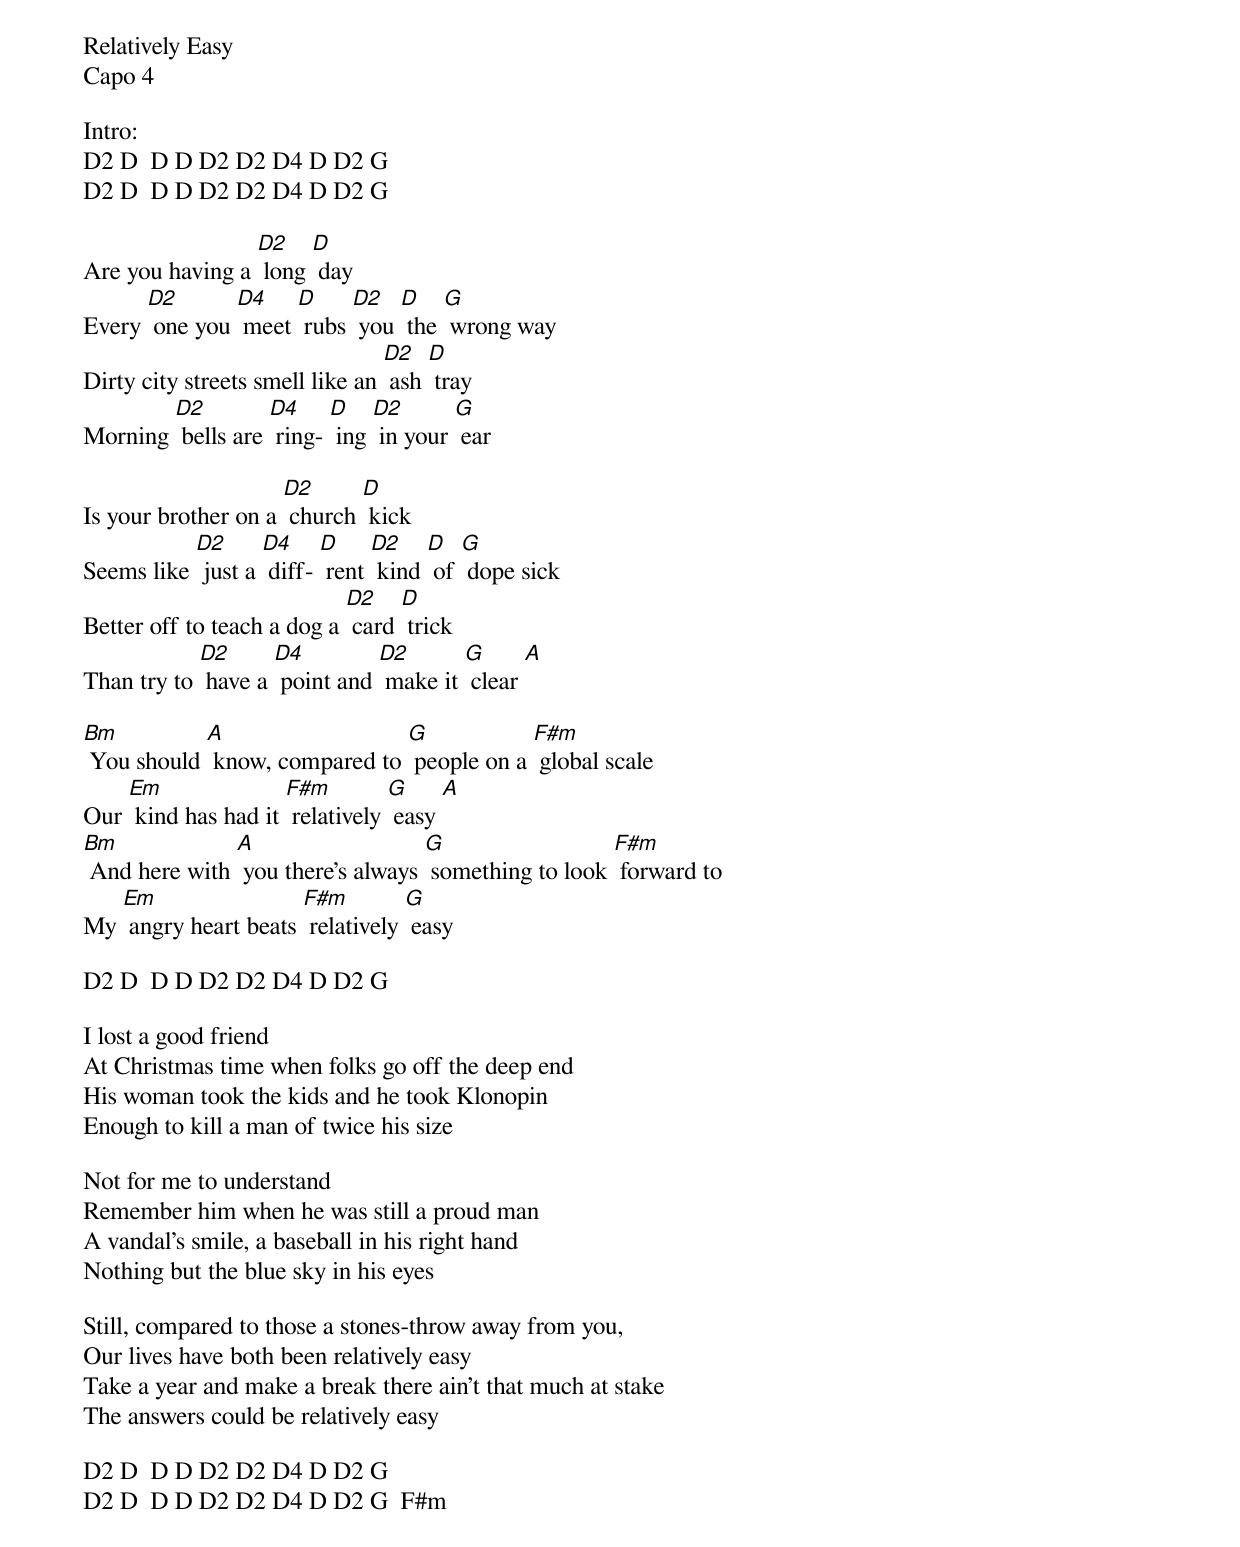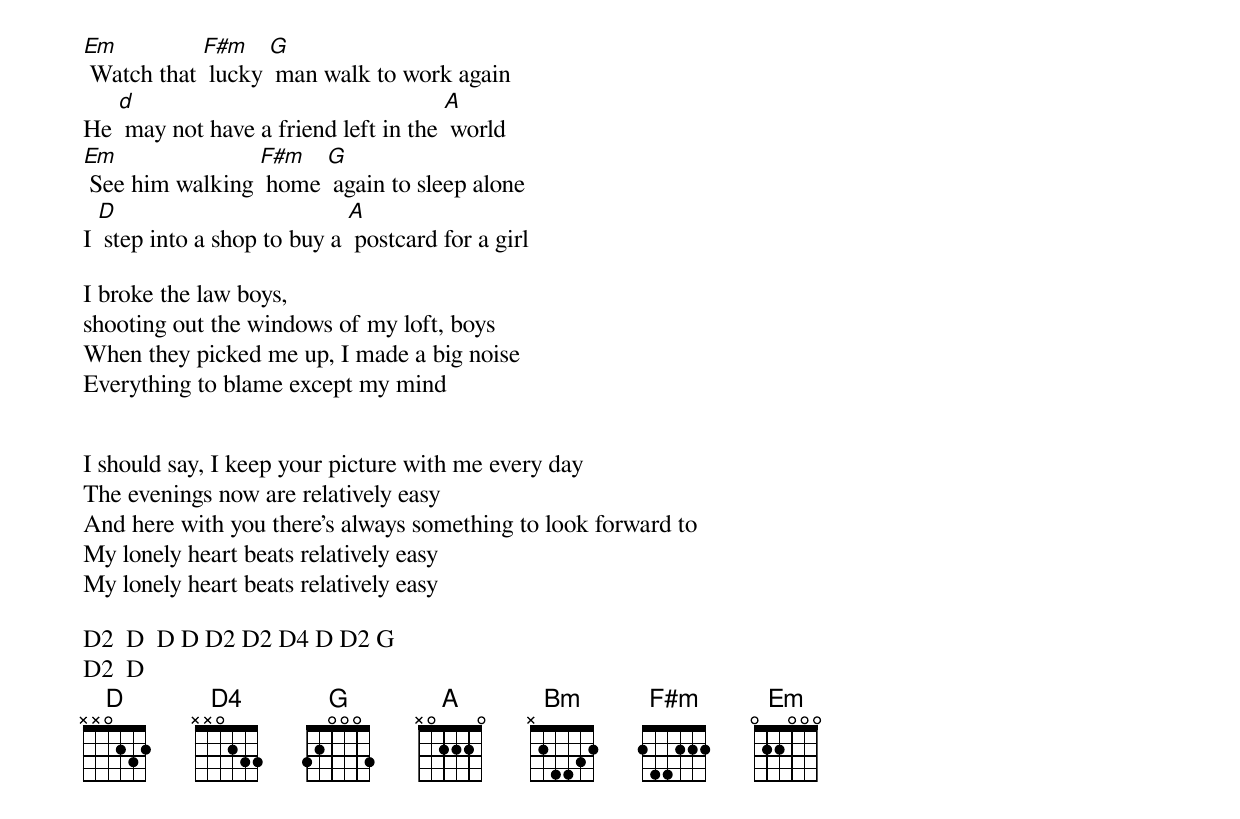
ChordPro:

Relatively Easy
Capo 4

Intro:
D2 D  D D D2 D2 D4 D D2 G
D2 D  D D D2 D2 D4 D D2 G

Are you having a [D2] long [D] day
Every [D2] one you [D4] meet [D] rubs [D2] you [D] the [G] wrong way
Dirty city streets smell like an [D2] ash [D] tray
Morning [D2] bells are [D4] ring- [D] ing [D2] in your [G] ear

Is your brother on a [D2] church [D] kick
Seems like [D2] just a [D4] diff- [D] rent [D2] kind [D] of [G] dope sick
Better off to teach a dog a [D2] card [D] trick
Than try to [D2] have a [D4] point and [D2] make it [G] clear [A]

[Bm] You should [A] know, compared to [G] people on a [F#m] global scale
Our [Em] kind has had it [F#m] relatively [G] easy [A]
[Bm] And here with [A] you there's always [G] something to look [F#m] forward to
My [Em] angry heart beats [F#m] relatively [G] easy

D2 D  D D D2 D2 D4 D D2 G

I lost a good friend
At Christmas time when folks go off the deep end
His woman took the kids and he took Klonopin
Enough to kill a man of twice his size

Not for me to understand
Remember him when he was still a proud man
A vandal's smile, a baseball in his right hand
Nothing but the blue sky in his eyes

Still, compared to those a stones-throw away from you,
Our lives have both been relatively easy
Take a year and make a break there ain't that much at stake
The answers could be relatively easy

D2 D  D D D2 D2 D4 D D2 G
D2 D  D D D2 D2 D4 D D2 G  F#m

[Em] Watch that [F#m] lucky [G] man walk to work again
He [d] may not have a friend left in the [A] world
[Em] See him walking [F#m] home [G] again to sleep alone
I [D] step into a shop to buy a [A] postcard for a girl

I broke the law boys,
shooting out the windows of my loft, boys
When they picked me up, I made a big noise
Everything to blame except my mind


I should say, I keep your picture with me every day
The evenings now are relatively easy
And here with you there's always something to look forward to
My lonely heart beats relatively easy
My lonely heart beats relatively easy

D2  D  D D D2 D2 D4 D D2 G
D2  D
